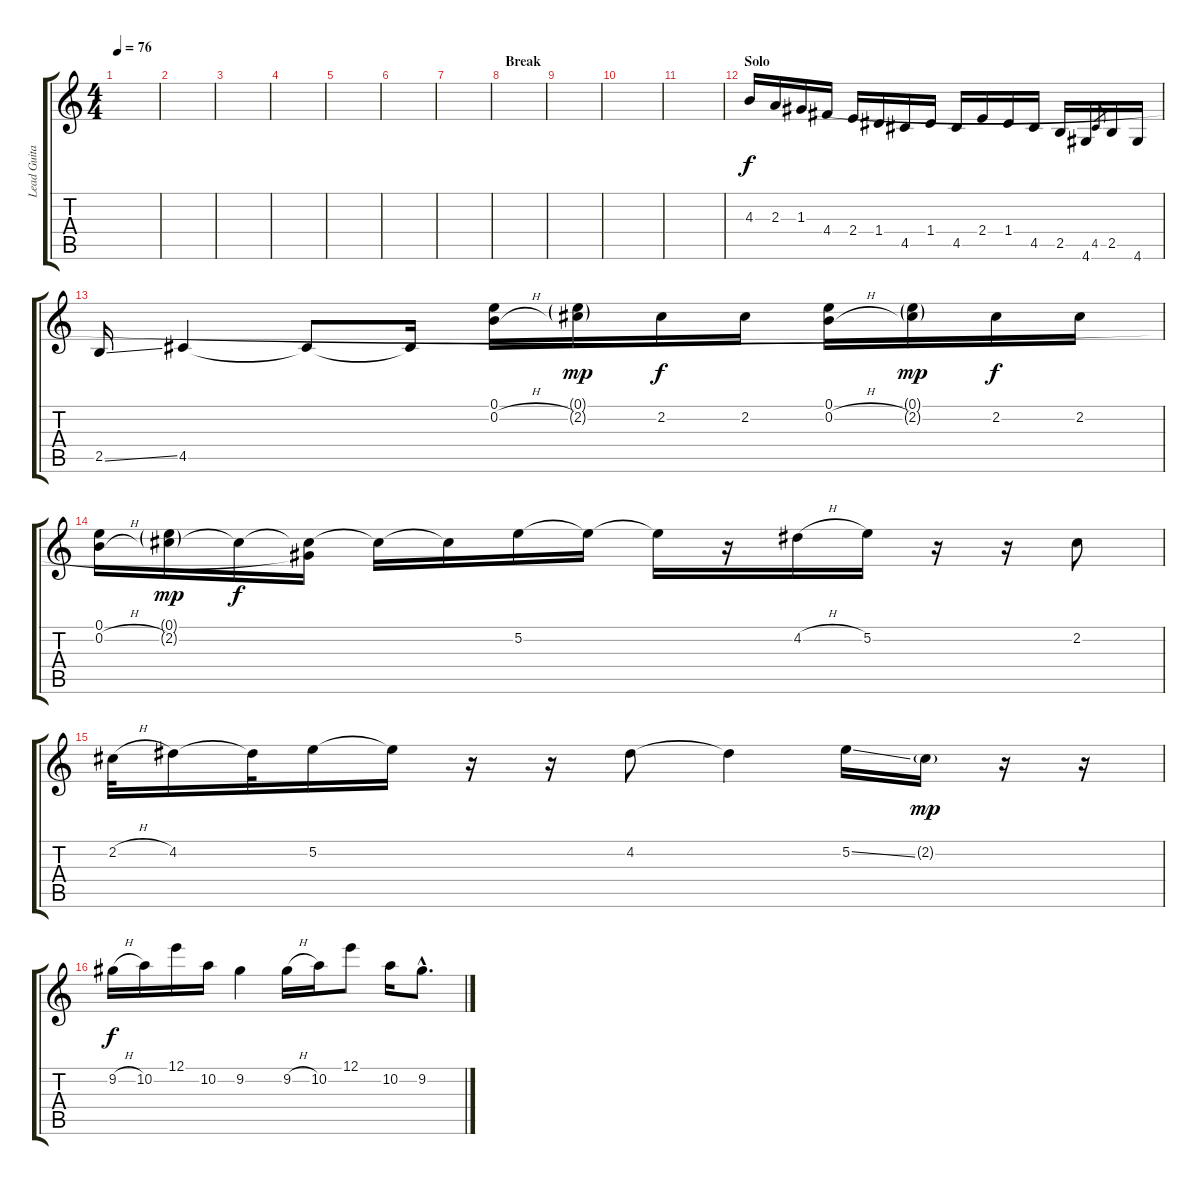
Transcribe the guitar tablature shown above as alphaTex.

\track ("Lead Guitar" "Lead Guita") {instrument acousticguitarsteel}
\staff {score tabs}
\tuning (E4 B3 G3 D3 A2 E2) {hide}
\ts (4 4)
\tempo 76
\clef g2
\ks c
|
|
|
|
|
|
|
\section ("" "Break")
|
|
|
|
\section ("" "Solo")
4.3.16 2.3.16 1.3.16 4.4.16 2.4.16 1.4.16 4.5.16 1.4.16 4.5.16 2.4.16 1.4.16 4.5.16 2.5.16 4.6.16 4.5.8{gr} 2.5.16 4.6.16 |
2.5{ss}.16 4.5.4 4.5{t}.8 4.5{t}.16 (0.1 0.2{h}).16 (0.1{g} 2.2{g}).16{dy mp} 2.2.16{dy f} 2.2.16 (0.1 0.2{h}).16 (0.1{g} 2.2{g}).16{dy mp} 2.2.16{dy f} 2.2.16 |
(0.1 0.2{h}).16 (0.1{g} 2.2{g}).16{dy mp} 2.2{t}.16{dy f} (2.2{t} 1.3{t}).16 2.2{t}.16 2.2{t}.16 5.2.16 5.2{t}.16 5.2{t}.16 r.16 4.2{h}.16 5.2.16 r.16 r.16 2.2.8 |
2.2{h}.32 4.2.16 4.2{t}.32 5.2.16 5.2{t}.16 r.16 r.16 4.2.8 4.2{t}.4 5.2{ss}.16 2.2{g}.16{dy mp} r.16 r.16 |
9.2{h}.16{dy f} 10.2.16 12.1.16 10.2.16 9.2.4 9.2{h}.16 10.2.16 12.1.8 10.2.16 9.2{hac}.8{d}
